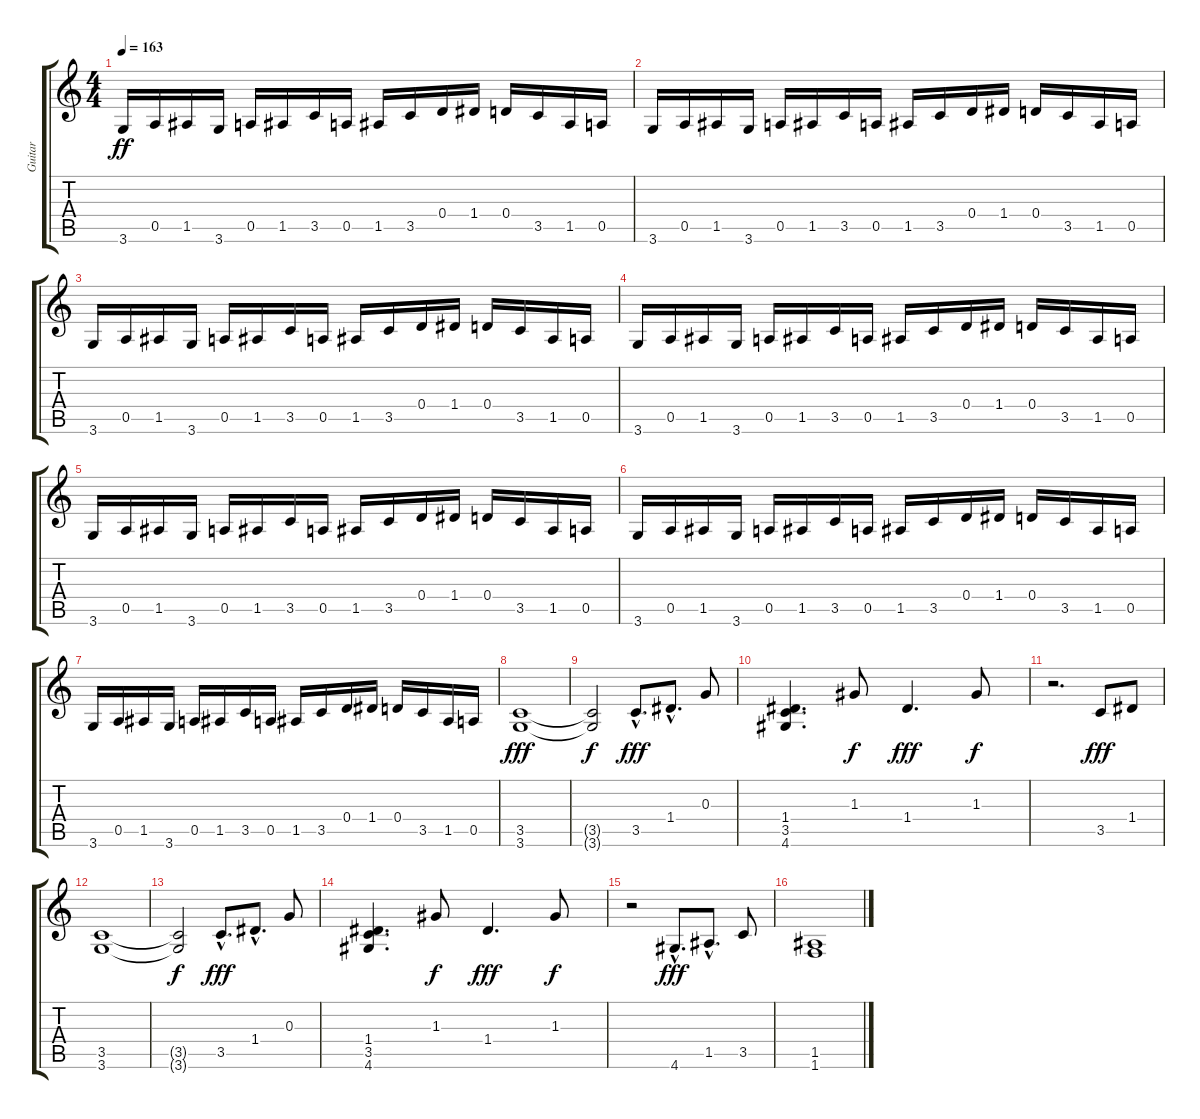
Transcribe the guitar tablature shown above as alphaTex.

\track ("Guitar" "Guitar") {instrument distortionguitar}
\staff {score tabs}
\tuning (E4 B3 G3 D3 A2 E2) {hide}
\ts (4 4)
\tempo 163
\clef g2
\ks c
3.6.16{dy ff} 0.5.16 1.5.16 3.6.16 0.5.16 1.5.16 3.5.16 0.5.16 1.5.16 3.5.16 0.4.16 1.4.16 0.4.16 3.5.16 1.5.16 0.5.16 |
3.6.16 0.5.16 1.5.16 3.6.16 0.5.16 1.5.16 3.5.16 0.5.16 1.5.16 3.5.16 0.4.16 1.4.16 0.4.16 3.5.16 1.5.16 0.5.16 |
3.6.16 0.5.16 1.5.16 3.6.16 0.5.16 1.5.16 3.5.16 0.5.16 1.5.16 3.5.16 0.4.16 1.4.16 0.4.16 3.5.16 1.5.16 0.5.16 |
3.6.16 0.5.16 1.5.16 3.6.16 0.5.16 1.5.16 3.5.16 0.5.16 1.5.16 3.5.16 0.4.16 1.4.16 0.4.16 3.5.16 1.5.16 0.5.16 |
3.6.16 0.5.16 1.5.16 3.6.16 0.5.16 1.5.16 3.5.16 0.5.16 1.5.16 3.5.16 0.4.16 1.4.16 0.4.16 3.5.16 1.5.16 0.5.16 |
3.6.16 0.5.16 1.5.16 3.6.16 0.5.16 1.5.16 3.5.16 0.5.16 1.5.16 3.5.16 0.4.16 1.4.16 0.4.16 3.5.16 1.5.16 0.5.16 |
3.6.16 0.5.16 1.5.16 3.6.16 0.5.16 1.5.16 3.5.16 0.5.16 1.5.16 3.5.16 0.4.16 1.4.16 0.4.16 3.5.16 1.5.16 0.5.16 |
(3.5 3.6).1{dy fff} |
(3.5{t} 3.6{t}).2{dy f} 3.5{hac}.8{d dy fff} 1.4{hac}.8{d} 0.3.8 |
(1.4 3.5 4.6).4{d} 1.3.8{dy f} 1.4.4{d dy fff} 1.3.8{dy f} |
r.2{d} 3.5.8{dy fff} 1.4.8 |
(3.5 3.6).1 |
(3.5{t} 3.6{t}).2{dy f} 3.5{hac}.8{d dy fff} 1.4{hac}.8{d} 0.3.8 |
(1.4 3.5 4.6).4{d} 1.3.8{dy f} 1.4.4{d dy fff} 1.3.8{dy f} |
r.2 4.6{hac}.8{d dy fff} 1.5{hac}.8{d} 3.5.8 |
(1.5 1.6).1
